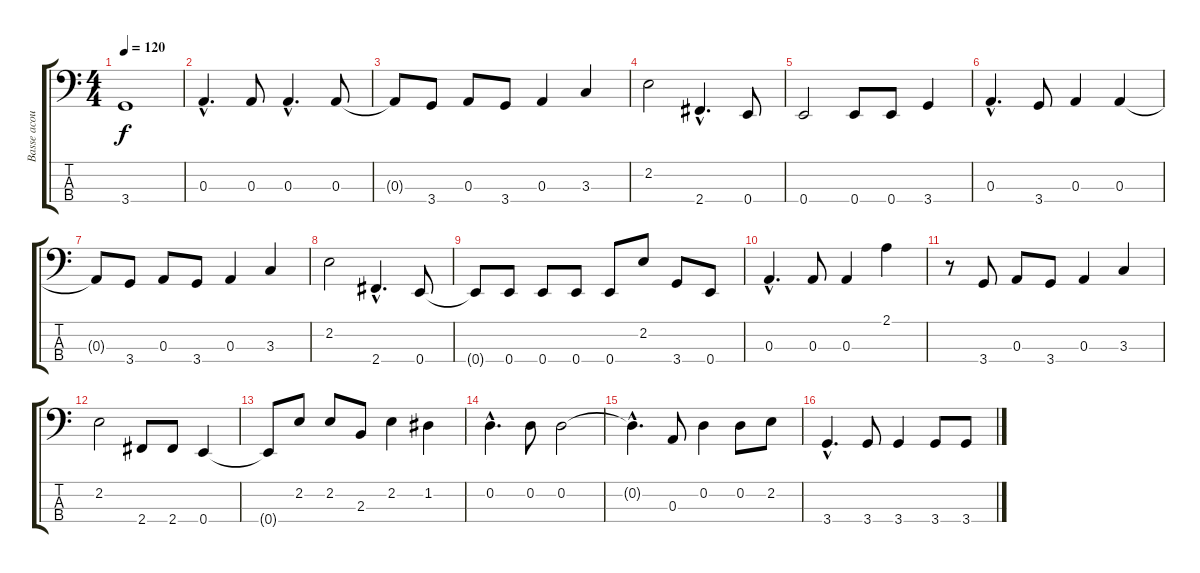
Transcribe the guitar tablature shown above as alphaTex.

\track ("Basse acoustique   " "Basse acou") {instrument electricbassfinger}
\staff {score tabs}
\tuning (G2 D2 A1 E1) {hide}
\ts (4 4)
\tempo 120
\clef f4
\ks c
3.4{t}.1{dy f} |
0.3{hac}.4{d} 0.3.8 0.3{hac}.4{d} 0.3.8 |
0.3{t}.8 3.4.8 0.3.8 3.4.8 0.3.4 3.3.4 |
2.2.2 2.4{hac}.4{d} 0.4.8 |
0.4.2 0.4.8 0.4.8 3.4.4 |
0.3{hac}.4{d} 3.4.8 0.3.4 0.3.4 |
0.3{t}.8 3.4.8 0.3.8 3.4.8 0.3.4 3.3.4 |
2.2.2 2.4{hac}.4{d} 0.4.8 |
0.4{t}.8 0.4.8 0.4.8 0.4.8 0.4.8 2.2.8 3.4.8 0.4.8 |
0.3{hac}.4{d} 0.3.8 0.3.4 2.1.4 |
r.8 3.4.8 0.3.8 3.4.8 0.3.4 3.3.4 |
2.2.2 2.4.8 2.4.8 0.4.4 |
0.4{t}.8 2.2.8 2.2.8 2.3.8 2.2.4 1.2.4 |
0.2{hac}.4{d} 0.2.8 0.2.2 |
0.2{hac t}.4{d} 0.3.8 0.2.4 0.2.8 2.2.8 |
3.4{hac}.4{d} 3.4.8 3.4.4 3.4.8 3.4.8
